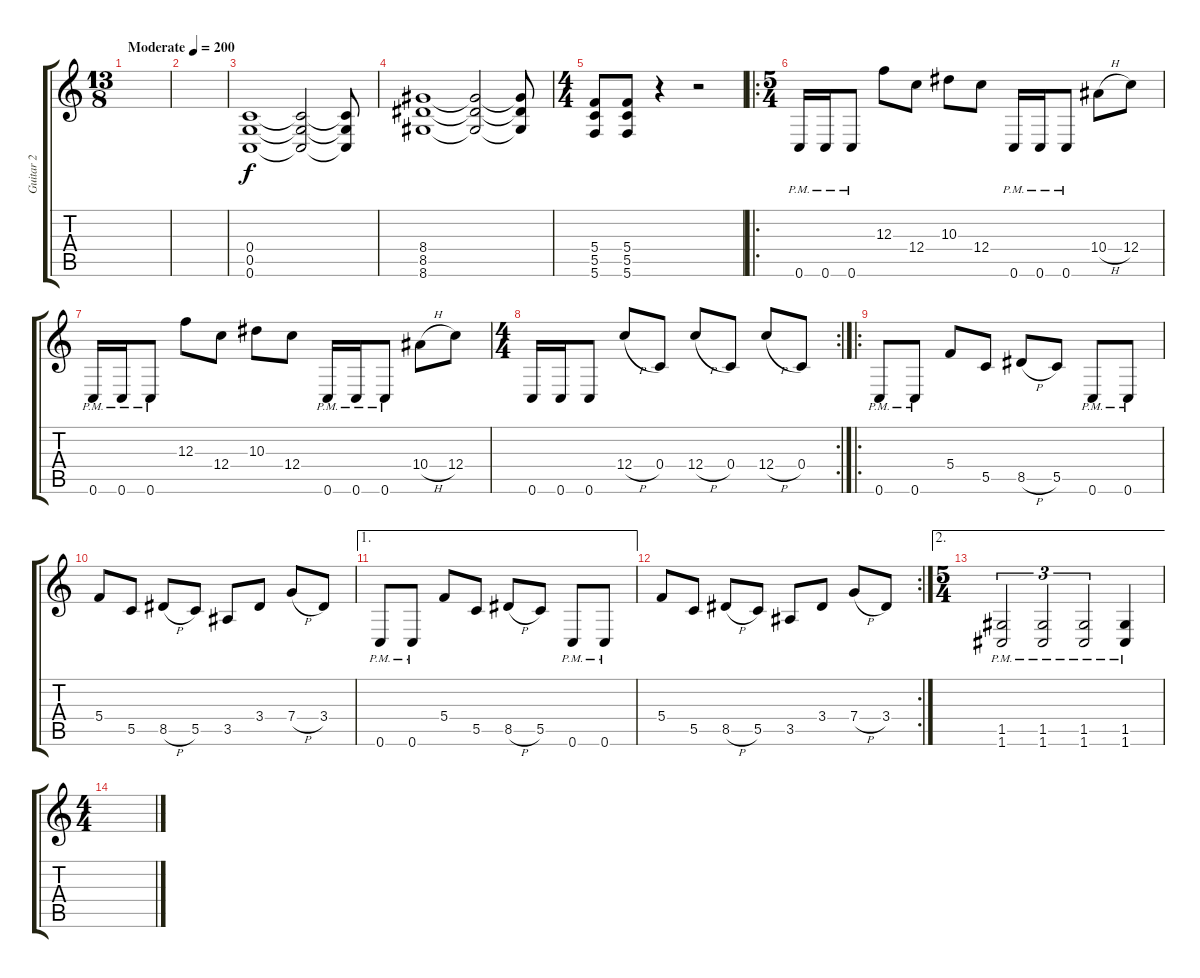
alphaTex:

\track ("Guitar 2" "Guitar 2") {instrument distortionguitar}
\staff {score tabs}
\tuning (D4 A3 F3 C3 G2 C2) {hide}
\ts (13 8)
\tempo (200 "Moderate")
\clef g2
\ks c
|
|
(0.4 0.5 0.6).1 (0.4{t} 0.5{t} 0.6{t}).2 (0.4{t} 0.5{t} 0.6{t}).8 |
(8.4 8.5 8.6).1 (8.4{t} 8.5{t} 8.6{t}).2 (8.4{t} 8.5{t} 8.6{t}).8 |
\ts (4 4)
(5.4 5.5 5.6).8 (5.4 5.5 5.6).8 r.4 r.2 |
\ro
\ts (5 4)
0.6{pm}.16 0.6{pm}.16 0.6{pm}.8 12.3.8 12.4.8 10.3.8 12.4.8 0.6{pm}.16 0.6{pm}.16 0.6{pm}.8 10.4{h}.8 12.4.8 |
0.6{pm}.16 0.6{pm}.16 0.6{pm}.8 12.3.8 12.4.8 10.3.8 12.4.8 0.6{pm}.16 0.6{pm}.16 0.6{pm}.8 10.4{h}.8 12.4.8 |
\rc 2
\ts (4 4)
0.6.16 0.6.16 0.6.8 12.4{h}.8 0.4.8 12.4{h}.8 0.4.8 12.4{h}.8 0.4.8 |
\ro
0.6{pm}.8 0.6{pm}.8 5.4.8 5.5.8 8.5{h}.8 5.5.8 0.6{pm}.8 0.6{pm}.8 |
5.4.8 5.5.8 8.5{h}.8 5.5.8 3.5.8 3.4.8 7.4{h}.8 3.4.8 |
\ae 1
0.6{pm}.8 0.6{pm}.8 5.4.8 5.5.8 8.5{h}.8 5.5.8 0.6{pm}.8 0.6{pm}.8 |
\rc 2
5.4.8 5.5.8 8.5{h}.8 5.5.8 3.5.8 3.4.8 7.4{h}.8 3.4.8 |
\ae 2
\ts (5 4)
(1.5{pm} 1.6{pm}).2{tu (3 2)} (1.5{pm} 1.6{pm}).2{tu (3 2)} (1.5{pm} 1.6{pm}).2{tu (3 2)} (1.5{pm} 1.6{pm}).4 |
\ts (4 4)
